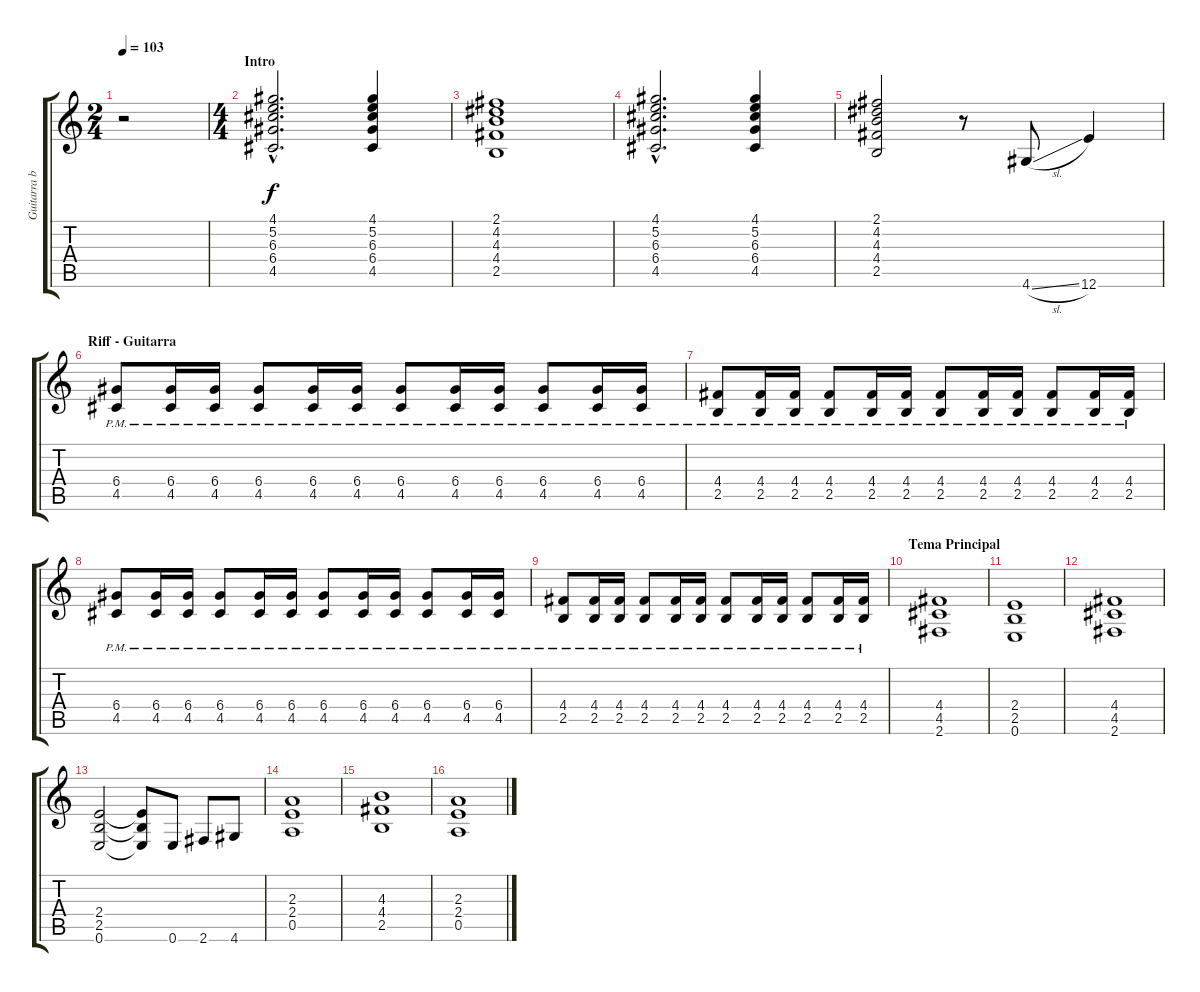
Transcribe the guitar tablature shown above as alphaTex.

\track ("Guitarra base" "Guitarra b") {instrument overdrivenguitar}
\staff {score tabs}
\tuning (E4 B3 G3 D3 A2 E2) {hide}
\ts (2 4)
\tempo 103
\clef g2
\ks c
r.2{dy f instrument overdrivenguitar} |
\ts (4 4)
\section ("" "Intro")
(4.1{hac} 5.2{hac} 6.3{hac} 6.4{hac} 4.5{hac}).2{d volume 8 instrument electricguitarjazz} (4.1 5.2 6.3 6.4 4.5).4 |
(2.1 4.2 4.3 4.4 2.5).1 |
(4.1{hac} 5.2{hac} 6.3{hac} 6.4{hac} 4.5{hac}).2{d} (4.1 5.2 6.3 6.4 4.5).4 |
(2.1 4.2 4.3 4.4 2.5).2 r.8{volume 11 instrument overdrivenguitar} 4.6{sl}.8 12.6.4 |
\section ("" "Riff - Guitarra")
(6.4{pm} 4.5{pm}).8{volume 11 instrument overdrivenguitar} (6.4{pm} 4.5{pm}).16 (6.4{pm} 4.5{pm}).16 (6.4{pm} 4.5{pm}).8 (6.4{pm} 4.5{pm}).16 (6.4{pm} 4.5{pm}).16 (6.4{pm} 4.5{pm}).8 (6.4{pm} 4.5{pm}).16 (6.4{pm} 4.5{pm}).16 (6.4{pm} 4.5{pm}).8 (6.4{pm} 4.5{pm}).16 (6.4{pm} 4.5{pm}).16 |
(4.4{pm} 2.5{pm}).8 (4.4{pm} 2.5{pm}).16 (4.4{pm} 2.5{pm}).16 (4.4{pm} 2.5{pm}).8 (4.4{pm} 2.5{pm}).16 (4.4{pm} 2.5{pm}).16 (4.4{pm} 2.5{pm}).8 (4.4{pm} 2.5{pm}).16 (4.4{pm} 2.5{pm}).16 (4.4{pm} 2.5{pm}).8 (4.4{pm} 2.5{pm}).16 (4.4{pm} 2.5{pm}).16 |
(6.4{pm} 4.5{pm}).8 (6.4{pm} 4.5{pm}).16 (6.4{pm} 4.5{pm}).16 (6.4{pm} 4.5{pm}).8 (6.4{pm} 4.5{pm}).16 (6.4{pm} 4.5{pm}).16 (6.4{pm} 4.5{pm}).8 (6.4{pm} 4.5{pm}).16 (6.4{pm} 4.5{pm}).16 (6.4{pm} 4.5{pm}).8 (6.4{pm} 4.5{pm}).16 (6.4{pm} 4.5{pm}).16 |
(4.4{pm} 2.5{pm}).8 (4.4{pm} 2.5{pm}).16 (4.4{pm} 2.5{pm}).16 (4.4{pm} 2.5{pm}).8 (4.4{pm} 2.5{pm}).16 (4.4{pm} 2.5{pm}).16 (4.4{pm} 2.5{pm}).8 (4.4{pm} 2.5{pm}).16 (4.4{pm} 2.5{pm}).16 (4.4{pm} 2.5{pm}).8 (4.4{pm} 2.5{pm}).16 (4.4{pm} 2.5{pm}).16 |
\section ("" "Tema Principal")
(4.4 4.5 2.6).1 |
(2.4 2.5 0.6).1 |
(4.4 4.5 2.6).1 |
(2.4 2.5 0.6).2 (2.4{t} 2.5{t} 0.6{t}).8 0.6.8 2.6.8 4.6.8 |
(2.3 2.4 0.5).1 |
(4.3 4.4 2.5).1 |
(2.3 2.4 0.5).1
